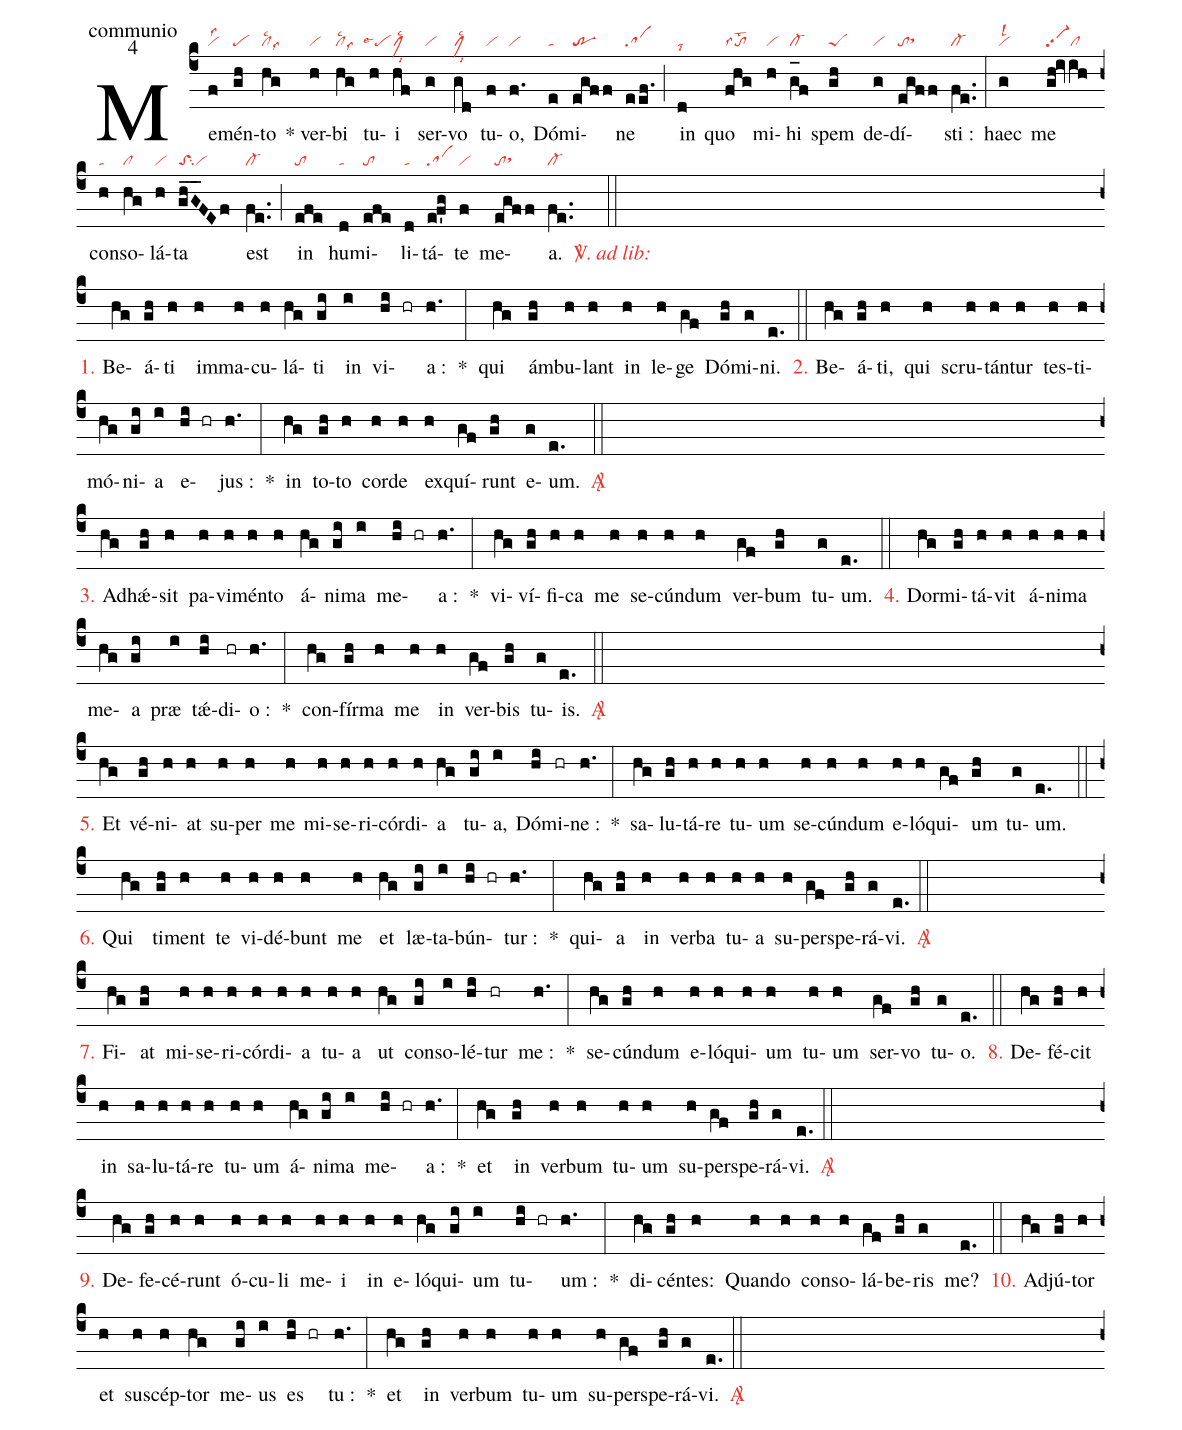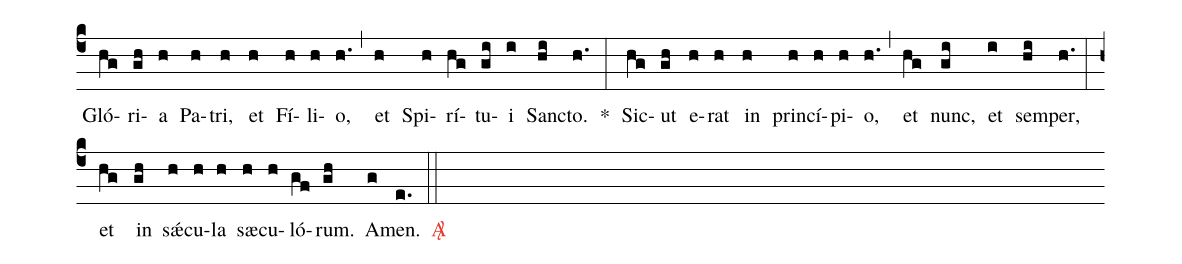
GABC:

nabc-lines:1;
office-part:communio;
mode:4;
%%
(c4) Me(f|vilss2)mén(gh|pe)to(hg|cllsc2lss9) <sp>*</sp> ver(h|vi)bi(hg|cllsc2lss9) tu(h|``pelse4)i(hf|clMlsc2lsi8) ser(g|vi)vo(gd|clMlsc2lsi8) tu(f|vi)o,(f.|vi) Dó(e|ta)mi(egff|tr)ne(eef.|sa) (;) in(d|talsi8) quo(fhg|tolss4lst2) mi(h|vi)hi(g_[oh:h]f|cl-) spem(gh|peS) de(g|vi)dí(egff|tosthh)sti :(fe..|cl-) (:) haec(g|vilsl2) me(gh!ivih|vi-pp2cl) con(h|ta)so(hg|cl)lá(h|vi)ta(gh_G_FEf|toSsu2vi) est(fe..|cl-) (;) in(efe|to) hu(d|ta)mi(efe|to)li(d|ta)tá(e!f'g|sa)te(f|vi) me(egff|tosthh)a.(fe..|cl-) <c><sp>V/</sp>. <i>ad lib:</i></c>(::Z)

<c>1.</c> Be(hg)á(gh)ti(h) im(h)ma(h)cu(h)lá(hg)ti(gi) in(i) vi(hi hr)a :(h.) <sp>*</sp>(:) qui(hg) ám(gh)bu(h)lant(h) in(h) le(h)ge(gf) Dó(gh)mi(g)ni.(e.) (::)
<c>2.</c> Be(hg)á(gh)ti,(h) qui(h) scru(h)tán(h)tur(h) tes(h)ti(h)mó(hg)ni(gi)a(i) e(hi hr)jus :(h.) <sp>*</sp>(:) in(hg) to(gh)to(h) cor(h)de(h) ex(h)quí(gf)runt(gh) e(g)um.(e.) <c><sp>A/</sp></c>(::Z)
<c>3.</c> Ad(hg)hǽ(gh)sit(h) pa(h)vi(h)mén(h)to(h) á(hg)ni(gi)ma(i) me(hi hr)a :(h.) <sp>*</sp>(:) vi(hg)ví(gh)fi(h)ca(h) me(h) se(h)cún(h)dum(h) ver(gf)bum(gh) tu(g)um.(e.) (::)
<c>4.</c> Dor(hg)mi(gh)tá(h)vit(h) á(h)ni(h)ma(h) me(hg)a(gi) præ(i) tǽ(hi)di(hr)o :(h.) <sp>*</sp>(:) con(hg)fír(gh)ma(h) me(h) in(h) ver(gf)bis(gh) tu(g)is.(e.) <c><sp>A/</sp></c>(::Z)
<c>5.</c> Et(hg) vé(gh)ni(h)at(h) su(h)per(h) me(h) mi(h)se(h)ri(h)cór(h)di(h)a(hg) tu(gi)a,(i) Dó(hi)mi(hr)ne :(h.) <sp>*</sp>(:) sa(hg)lu(gh)tá(h)re(h) tu(h)um(h) se(h)cún(h)dum(h) e(h)ló(h)qui(gf)um(gh) tu(g)um.(e.) (::)
<c>6.</c> Qui(hg) ti(gh)ment(h) te(h) vi(h)dé(h)bunt(h) me(h) et(hg) læ(gi)ta(i)bún(hi hr)tur :(h.) <sp>*</sp>(:) qui(hg)a(gh) in(h) ver(h)ba(h) tu(h)a(h) su(h)per(gf)spe(gh)rá(g)vi.(e.) <c><sp>A/</sp></c>(::Z)
<c>7.</c> Fi(hg)at(gh) mi(h)se(h)ri(h)cór(h)di(h)a(h) tu(h)a(h) ut(hg) con(gi)so(i)lé(hi)tur(hr) me :(h.) <sp>*</sp>(:) se(hg)cún(gh)dum(h) e(h)ló(h)qui(h)um(h) tu(h)um(h) ser(gf)vo(gh) tu(g)o.(e.) (::)
<c>8.</c> De(hg)fé(gh)cit(h) in(h) sa(h)lu(h)tá(h)re(h) tu(h)um(h) á(hg)ni(gi)ma(i) me(hi hr)a :(h.) <sp>*</sp>(:) et(hg) in(gh) ver(h)bum(h) tu(h)um(h) su(h)per(gf)spe(gh)rá(g)vi.(e.) <c><sp>A/</sp></c>(::Z)
<c>9.</c> De(hg)fe(gh)cé(h)runt(h) ó(h)cu(h)li(h) me(h)i(h) in(h) e(h)ló(hg)qui(gi)um(i) tu(hi hr)um :(h.) <sp>*</sp>(:) di(hg)cén(gh)tes:(h) Quan(h)do(h) con(h)so(h)lá(gf)be(gh)ris(g) me?(e.) (::)
<c>10.</c> Ad(hg)jú(gh)tor(h) et(h) su(h)scép(h)tor(hg) me(gi)us(i) es(hi hr) tu :(h.) <sp>*</sp>(:) et(hg) in(gh) ver(h)bum(h) tu(h)um(h) su(h)per(gf)spe(gh)rá(g)vi.(e.) <c><sp>A/</sp></c>(::Z)
Gló(hg)ri(gh)a(h) Pa(h)tri,(h) et(h) Fí(h)li(h)o,(h.) (,) et(h) Spi(h)rí(hg)tu(gi)i(i) San(hi)cto.(h.) <sp>*</sp>(:) Sic(hg)ut(gh) e(h)rat(h) in(h) prin(h)cí(h)pi(h)o,(h.) (,) et(hg) nunc,(gi) et(i) sem(hi)per,(h.) (:) et(hg) in(gh) s<sp>'ae</sp>(h)cu(h)la(h) s<sp>ae</sp>(h)cu(h)ló(gf)rum.(gh) A(g)men.(e.) <c><sp>A/</sp></c>(::)
